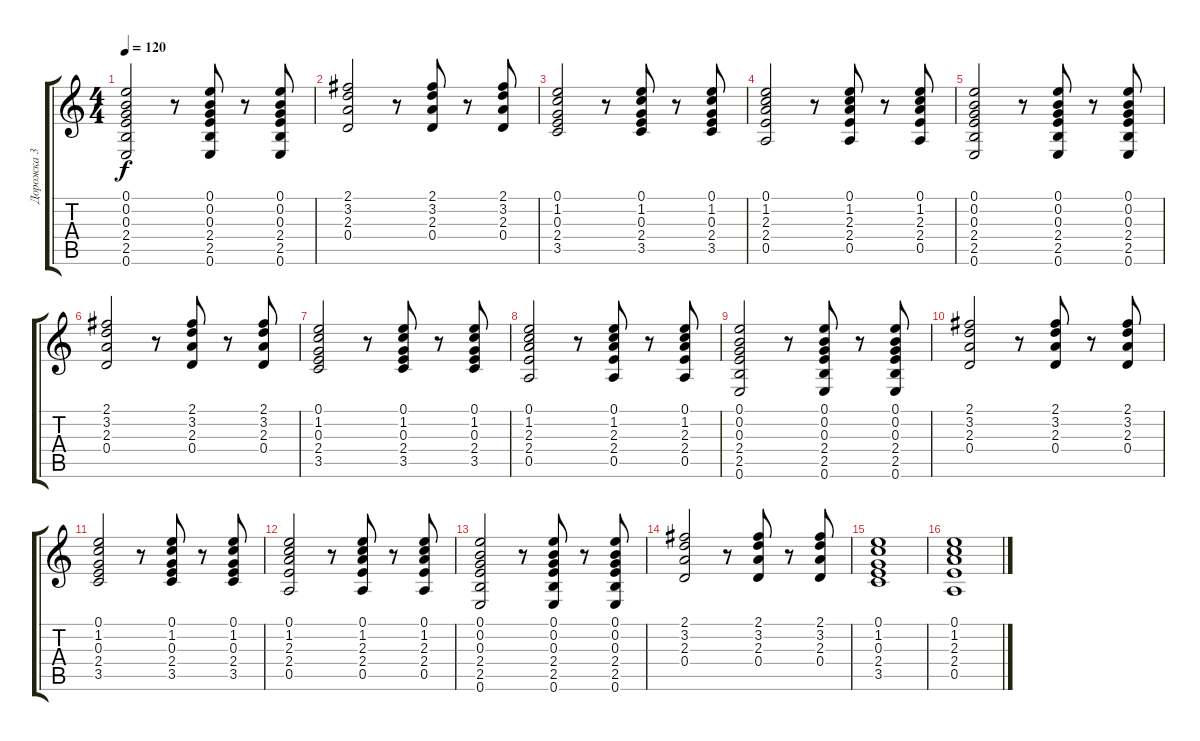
\track ("Дорожка 3" "Дорожка 3") {instrument electricguitarjazz}
\staff {score tabs}
\tuning (E4 B3 G3 D3 A2 E2) {hide}
\ts (4 4)
\tempo 120
\clef g2
\ks c
(0.1 0.2 0.3 2.4 2.5 0.6).2{dy f} r.8 (0.1 0.2 0.3 2.4 2.5 0.6).8 r.8 (0.1 0.2 0.3 2.4 2.5 0.6).8 |
(2.1 3.2 2.3 0.4).2 r.8 (2.1 3.2 2.3 0.4).8 r.8 (2.1 3.2 2.3 0.4).8 |
(0.1 1.2 0.3 2.4 3.5).2 r.8 (0.1 1.2 0.3 2.4 3.5).8 r.8 (0.1 1.2 0.3 2.4 3.5).8 |
(0.1 1.2 2.3 2.4 0.5).2 r.8 (0.1 1.2 2.3 2.4 0.5).8 r.8 (0.1 1.2 2.3 2.4 0.5).8 |
(0.1 0.2 0.3 2.4 2.5 0.6).2 r.8 (0.1 0.2 0.3 2.4 2.5 0.6).8 r.8 (0.1 0.2 0.3 2.4 2.5 0.6).8 |
(2.1 3.2 2.3 0.4).2 r.8 (2.1 3.2 2.3 0.4).8 r.8 (2.1 3.2 2.3 0.4).8 |
(0.1 1.2 0.3 2.4 3.5).2 r.8 (0.1 1.2 0.3 2.4 3.5).8 r.8 (0.1 1.2 0.3 2.4 3.5).8 |
(0.1 1.2 2.3 2.4 0.5).2 r.8 (0.1 1.2 2.3 2.4 0.5).8 r.8 (0.1 1.2 2.3 2.4 0.5).8 |
(0.1 0.2 0.3 2.4 2.5 0.6).2 r.8 (0.1 0.2 0.3 2.4 2.5 0.6).8 r.8 (0.1 0.2 0.3 2.4 2.5 0.6).8 |
(2.1 3.2 2.3 0.4).2 r.8 (2.1 3.2 2.3 0.4).8 r.8 (2.1 3.2 2.3 0.4).8 |
(0.1 1.2 0.3 2.4 3.5).2 r.8 (0.1 1.2 0.3 2.4 3.5).8 r.8 (0.1 1.2 0.3 2.4 3.5).8 |
(0.1 1.2 2.3 2.4 0.5).2 r.8 (0.1 1.2 2.3 2.4 0.5).8 r.8 (0.1 1.2 2.3 2.4 0.5).8 |
(0.1 0.2 0.3 2.4 2.5 0.6).2 r.8 (0.1 0.2 0.3 2.4 2.5 0.6).8 r.8 (0.1 0.2 0.3 2.4 2.5 0.6).8 |
(2.1 3.2 2.3 0.4).2 r.8 (2.1 3.2 2.3 0.4).8 r.8 (2.1 3.2 2.3 0.4).8 |
(0.1 1.2 0.3 2.4 3.5).1 |
(0.1 1.2 2.3 2.4 0.5).1
